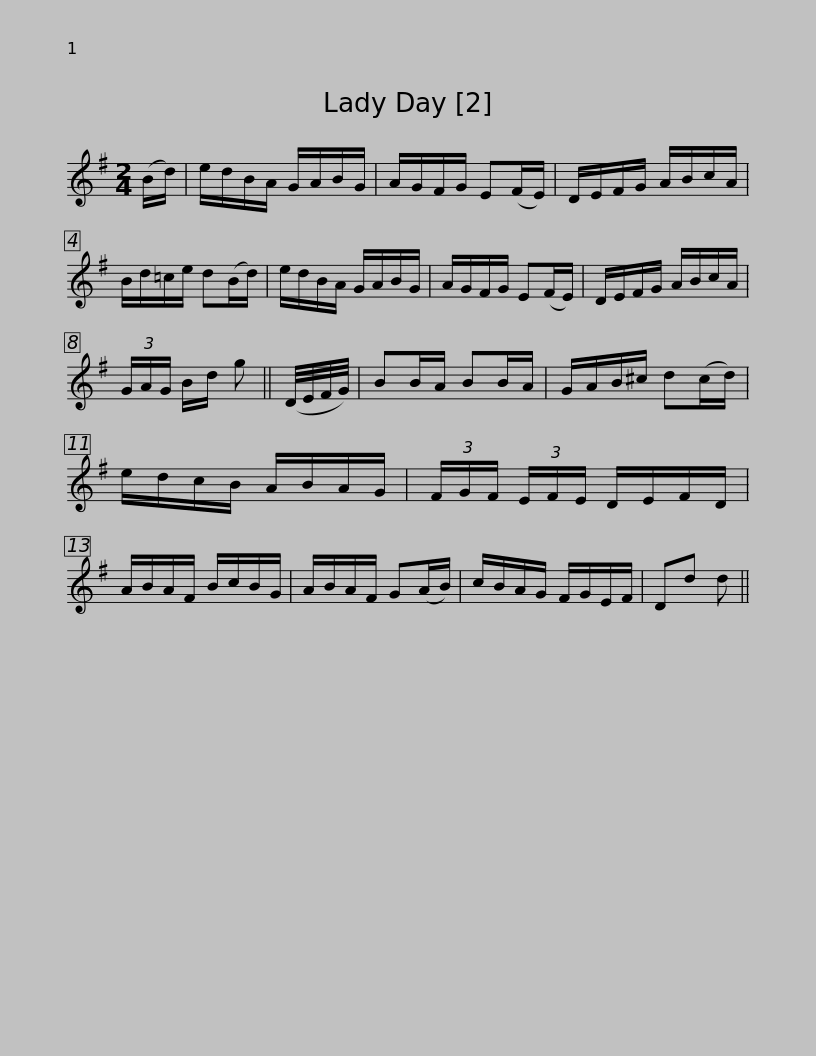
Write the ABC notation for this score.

X:1
L:1/8
M:2/4
I:linebreak $
K:Emin
V:1 treble
V:1
 (B/d/) | e/d/B/A/ G/A/B/G/ | A/G/F/G/ E(F/E/) | D/E/F/G/ A/B/c/A/ | B/d/=c/e/ d(B/d/) | %5
 e/d/B/A/ G/A/B/G/ | A/G/F/G/ E(F/E/) |$ D/E/F/G/ A/B/c/A/ | (3G/A/G/ B/d/ g || (D/4E/4F/4G/4) | %10
 BB/A/ BB/A/ | G/A/B/^c/ d(c/d/) | e/d/c/B/ A/B/A/G/ | (3F/G/F/ (3E/F/E/ D/E/F/D/ |$ A/B/A/F/ B/c/B/G/ | %15
 A/B/A/F/ G(A/B/) | c/B/A/G/ F/G/E/F/ | Dd d || %18
